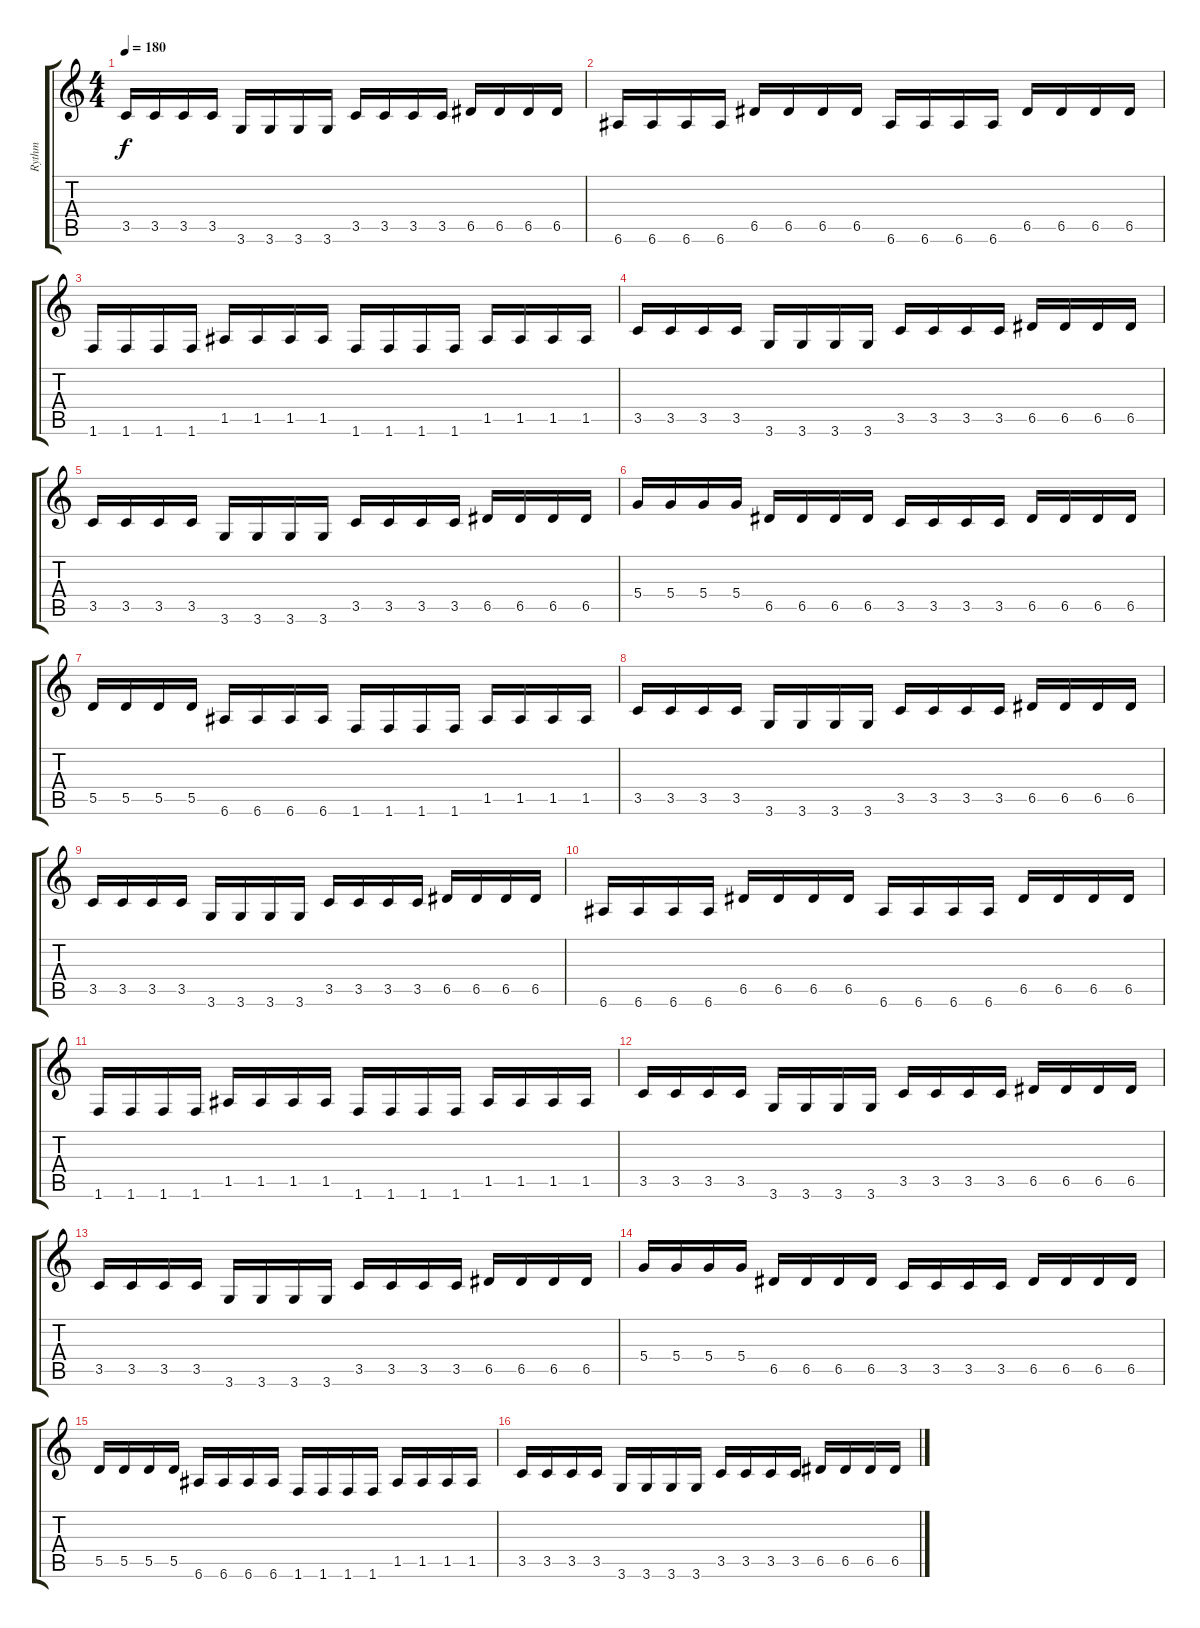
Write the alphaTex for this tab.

\track ("Rythm" "Rythm") {instrument distortionguitar}
\staff {score tabs}
\tuning (E4 B3 G3 D3 A2 E2) {hide}
\ts (4 4)
\tempo 180
\clef g2
\ks c
3.5.16{dy f} 3.5.16 3.5.16 3.5.16 3.6.16 3.6.16 3.6.16 3.6.16 3.5.16 3.5.16 3.5.16 3.5.16 6.5.16 6.5.16 6.5.16 6.5.16 |
6.6.16 6.6.16 6.6.16 6.6.16 6.5.16 6.5.16 6.5.16 6.5.16 6.6.16 6.6.16 6.6.16 6.6.16 6.5.16 6.5.16 6.5.16 6.5.16 |
1.6.16 1.6.16 1.6.16 1.6.16 1.5.16 1.5.16 1.5.16 1.5.16 1.6.16 1.6.16 1.6.16 1.6.16 1.5.16 1.5.16 1.5.16 1.5.16 |
3.5.16 3.5.16 3.5.16 3.5.16 3.6.16 3.6.16 3.6.16 3.6.16 3.5.16 3.5.16 3.5.16 3.5.16 6.5.16 6.5.16 6.5.16 6.5.16 |
3.5.16 3.5.16 3.5.16 3.5.16 3.6.16 3.6.16 3.6.16 3.6.16 3.5.16 3.5.16 3.5.16 3.5.16 6.5.16 6.5.16 6.5.16 6.5.16 |
5.4.16 5.4.16 5.4.16 5.4.16 6.5.16 6.5.16 6.5.16 6.5.16 3.5.16 3.5.16 3.5.16 3.5.16 6.5.16 6.5.16 6.5.16 6.5.16 |
5.5.16 5.5.16 5.5.16 5.5.16 6.6.16 6.6.16 6.6.16 6.6.16 1.6.16 1.6.16 1.6.16 1.6.16 1.5.16 1.5.16 1.5.16 1.5.16 |
3.5.16 3.5.16 3.5.16 3.5.16 3.6.16 3.6.16 3.6.16 3.6.16 3.5.16 3.5.16 3.5.16 3.5.16 6.5.16 6.5.16 6.5.16 6.5.16 |
3.5.16 3.5.16 3.5.16 3.5.16 3.6.16 3.6.16 3.6.16 3.6.16 3.5.16 3.5.16 3.5.16 3.5.16 6.5.16 6.5.16 6.5.16 6.5.16 |
6.6.16 6.6.16 6.6.16 6.6.16 6.5.16 6.5.16 6.5.16 6.5.16 6.6.16 6.6.16 6.6.16 6.6.16 6.5.16 6.5.16 6.5.16 6.5.16 |
1.6.16 1.6.16 1.6.16 1.6.16 1.5.16 1.5.16 1.5.16 1.5.16 1.6.16 1.6.16 1.6.16 1.6.16 1.5.16 1.5.16 1.5.16 1.5.16 |
3.5.16 3.5.16 3.5.16 3.5.16 3.6.16 3.6.16 3.6.16 3.6.16 3.5.16 3.5.16 3.5.16 3.5.16 6.5.16 6.5.16 6.5.16 6.5.16 |
3.5.16 3.5.16 3.5.16 3.5.16 3.6.16 3.6.16 3.6.16 3.6.16 3.5.16 3.5.16 3.5.16 3.5.16 6.5.16 6.5.16 6.5.16 6.5.16 |
5.4.16 5.4.16 5.4.16 5.4.16 6.5.16 6.5.16 6.5.16 6.5.16 3.5.16 3.5.16 3.5.16 3.5.16 6.5.16 6.5.16 6.5.16 6.5.16 |
5.5.16 5.5.16 5.5.16 5.5.16 6.6.16 6.6.16 6.6.16 6.6.16 1.6.16 1.6.16 1.6.16 1.6.16 1.5.16 1.5.16 1.5.16 1.5.16 |
3.5.16 3.5.16 3.5.16 3.5.16 3.6.16 3.6.16 3.6.16 3.6.16 3.5.16 3.5.16 3.5.16 3.5.16 6.5.16 6.5.16 6.5.16 6.5.16
